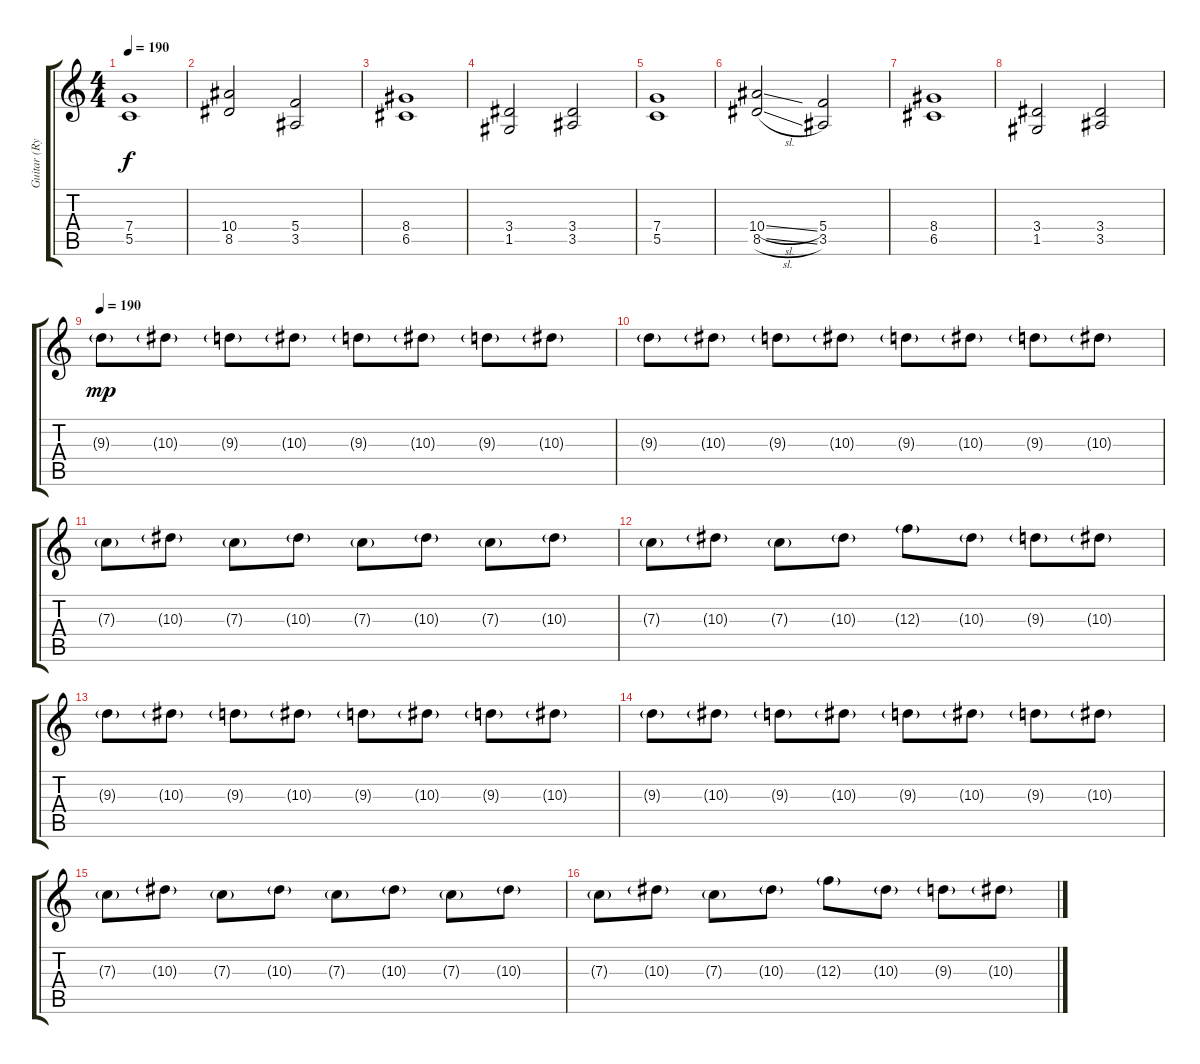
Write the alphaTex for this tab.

\track ("Guitar (Rythm)" "Guitar (Ry") {instrument overdrivenguitar}
\staff {score tabs}
\tuning (D4 A3 F3 C3 G2 C2) {hide}
\ts (4 4)
\tempo 190
\clef g2
\ks c
(7.4 5.5).1{dy f} |
(10.4 8.5).2 (5.4 3.5).2 |
(8.4 6.5).1 |
(3.4 1.5).2 (3.4 3.5).2 |
(7.4 5.5).1 |
(10.4{sl} 8.5{sl}).2 (5.4 3.5).2 |
(8.4 6.5).1 |
(3.4 1.5).2 (3.4 3.5).2 |
\tempo 190
9.3{g}.8{dy mp} 10.3{g}.8 9.3{g}.8 10.3{g}.8 9.3{g}.8 10.3{g}.8 9.3{g}.8 10.3{g}.8 |
9.3{g}.8 10.3{g}.8 9.3{g}.8 10.3{g}.8 9.3{g}.8 10.3{g}.8 9.3{g}.8 10.3{g}.8 |
7.3{g}.8 10.3{g}.8 7.3{g}.8 10.3{g}.8 7.3{g}.8 10.3{g}.8 7.3{g}.8 10.3{g}.8 |
7.3{g}.8 10.3{g}.8 7.3{g}.8 10.3{g}.8 12.3{g}.8 10.3{g}.8 9.3{g}.8 10.3{g}.8 |
9.3{g}.8 10.3{g}.8 9.3{g}.8 10.3{g}.8 9.3{g}.8 10.3{g}.8 9.3{g}.8 10.3{g}.8 |
9.3{g}.8 10.3{g}.8 9.3{g}.8 10.3{g}.8 9.3{g}.8 10.3{g}.8 9.3{g}.8 10.3{g}.8 |
7.3{g}.8 10.3{g}.8 7.3{g}.8 10.3{g}.8 7.3{g}.8 10.3{g}.8 7.3{g}.8 10.3{g}.8 |
7.3{g}.8 10.3{g}.8 7.3{g}.8 10.3{g}.8 12.3{g}.8 10.3{g}.8 9.3{g}.8 10.3{g}.8
